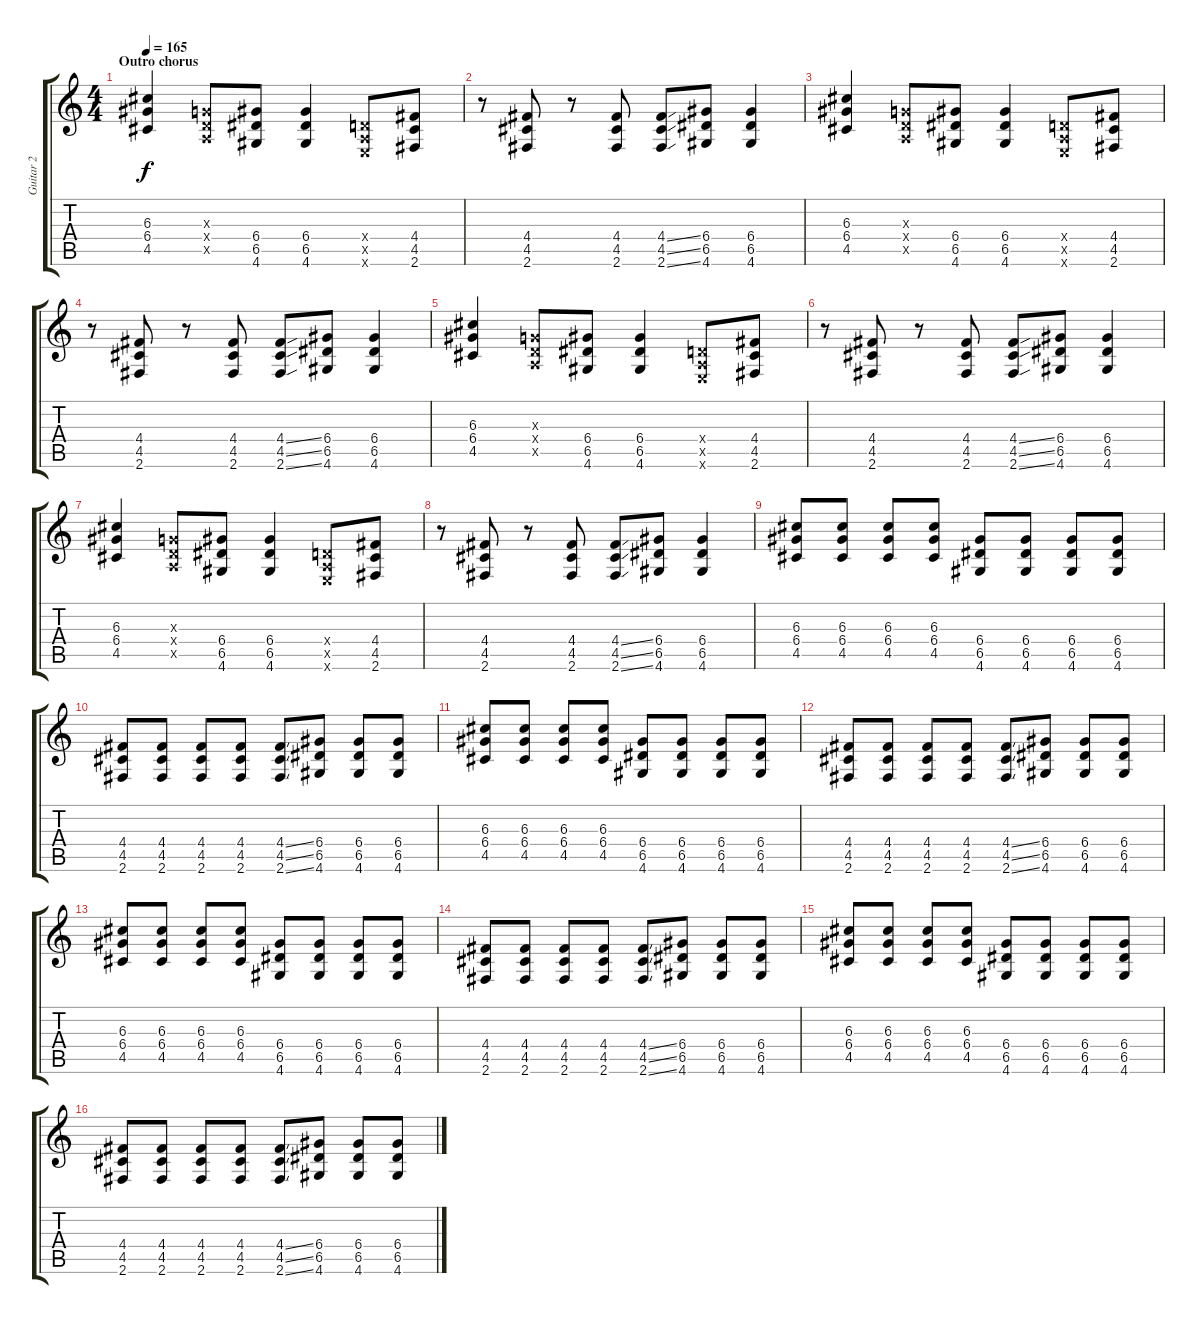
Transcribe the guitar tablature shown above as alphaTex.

\track ("Guitar 2" "Guitar 2") {instrument overdrivenguitar}
\staff {score tabs}
\tuning (E4 B3 G3 D3 A2 E2) {hide}
\ts (4 4)
\section ("" "Outro chorus")
\tempo 165
\clef g2
\ks c
(6.3 6.4 4.5).4{dy f} (0.3{x} 0.4{x} 0.5{x}).8 (6.4 6.5 4.6).8 (6.4 6.5 4.6).4 (0.4{x} 0.5{x} 0.6{x}).8 (4.4 4.5 2.6).8 |
r.8 (4.4 4.5 2.6).8 r.8 (4.4 4.5 2.6).8 (4.4{ss} 4.5{ss} 2.6{ss}).8 (6.4 6.5 4.6).8 (6.4 6.5 4.6).4 |
(6.3 6.4 4.5).4 (0.3{x} 0.4{x} 0.5{x}).8 (6.4 6.5 4.6).8 (6.4 6.5 4.6).4 (0.4{x} 0.5{x} 0.6{x}).8 (4.4 4.5 2.6).8 |
r.8 (4.4 4.5 2.6).8 r.8 (4.4 4.5 2.6).8 (4.4{ss} 4.5{ss} 2.6{ss}).8 (6.4 6.5 4.6).8 (6.4 6.5 4.6).4 |
(6.3 6.4 4.5).4 (0.3{x} 0.4{x} 0.5{x}).8 (6.4 6.5 4.6).8 (6.4 6.5 4.6).4 (0.4{x} 0.5{x} 0.6{x}).8 (4.4 4.5 2.6).8 |
r.8 (4.4 4.5 2.6).8 r.8 (4.4 4.5 2.6).8 (4.4{ss} 4.5{ss} 2.6{ss}).8 (6.4 6.5 4.6).8 (6.4 6.5 4.6).4 |
(6.3 6.4 4.5).4 (0.3{x} 0.4{x} 0.5{x}).8 (6.4 6.5 4.6).8 (6.4 6.5 4.6).4 (0.4{x} 0.5{x} 0.6{x}).8 (4.4 4.5 2.6).8 |
r.8 (4.4 4.5 2.6).8 r.8 (4.4 4.5 2.6).8 (4.4{ss} 4.5{ss} 2.6{ss}).8 (6.4 6.5 4.6).8 (6.4 6.5 4.6).4 |
(6.3 6.4 4.5).8 (6.3 6.4 4.5).8 (6.3 6.4 4.5).8 (6.3 6.4 4.5).8 (6.4 6.5 4.6).8 (6.4 6.5 4.6).8 (6.4 6.5 4.6).8 (6.4 6.5 4.6).8 |
(4.4 4.5 2.6).8 (4.4 4.5 2.6).8 (4.4 4.5 2.6).8 (4.4 4.5 2.6).8 (4.4{ss} 4.5{ss} 2.6{ss}).8 (6.4 6.5 4.6).8 (6.4 6.5 4.6).8 (6.4 6.5 4.6).8 |
(6.3 6.4 4.5).8 (6.3 6.4 4.5).8 (6.3 6.4 4.5).8 (6.3 6.4 4.5).8 (6.4 6.5 4.6).8 (6.4 6.5 4.6).8 (6.4 6.5 4.6).8 (6.4 6.5 4.6).8 |
(4.4 4.5 2.6).8 (4.4 4.5 2.6).8 (4.4 4.5 2.6).8 (4.4 4.5 2.6).8 (4.4{ss} 4.5{ss} 2.6{ss}).8 (6.4 6.5 4.6).8 (6.4 6.5 4.6).8 (6.4 6.5 4.6).8 |
(6.3 6.4 4.5).8 (6.3 6.4 4.5).8 (6.3 6.4 4.5).8 (6.3 6.4 4.5).8 (6.4 6.5 4.6).8 (6.4 6.5 4.6).8 (6.4 6.5 4.6).8 (6.4 6.5 4.6).8 |
(4.4 4.5 2.6).8 (4.4 4.5 2.6).8 (4.4 4.5 2.6).8 (4.4 4.5 2.6).8 (4.4{ss} 4.5{ss} 2.6{ss}).8 (6.4 6.5 4.6).8 (6.4 6.5 4.6).8 (6.4 6.5 4.6).8 |
(6.3 6.4 4.5).8 (6.3 6.4 4.5).8 (6.3 6.4 4.5).8 (6.3 6.4 4.5).8 (6.4 6.5 4.6).8 (6.4 6.5 4.6).8 (6.4 6.5 4.6).8 (6.4 6.5 4.6).8 |
(4.4 4.5 2.6).8 (4.4 4.5 2.6).8 (4.4 4.5 2.6).8 (4.4 4.5 2.6).8 (4.4{ss} 4.5{ss} 2.6{ss}).8 (6.4 6.5 4.6).8 (6.4 6.5 4.6).8 (6.4 6.5 4.6).8
